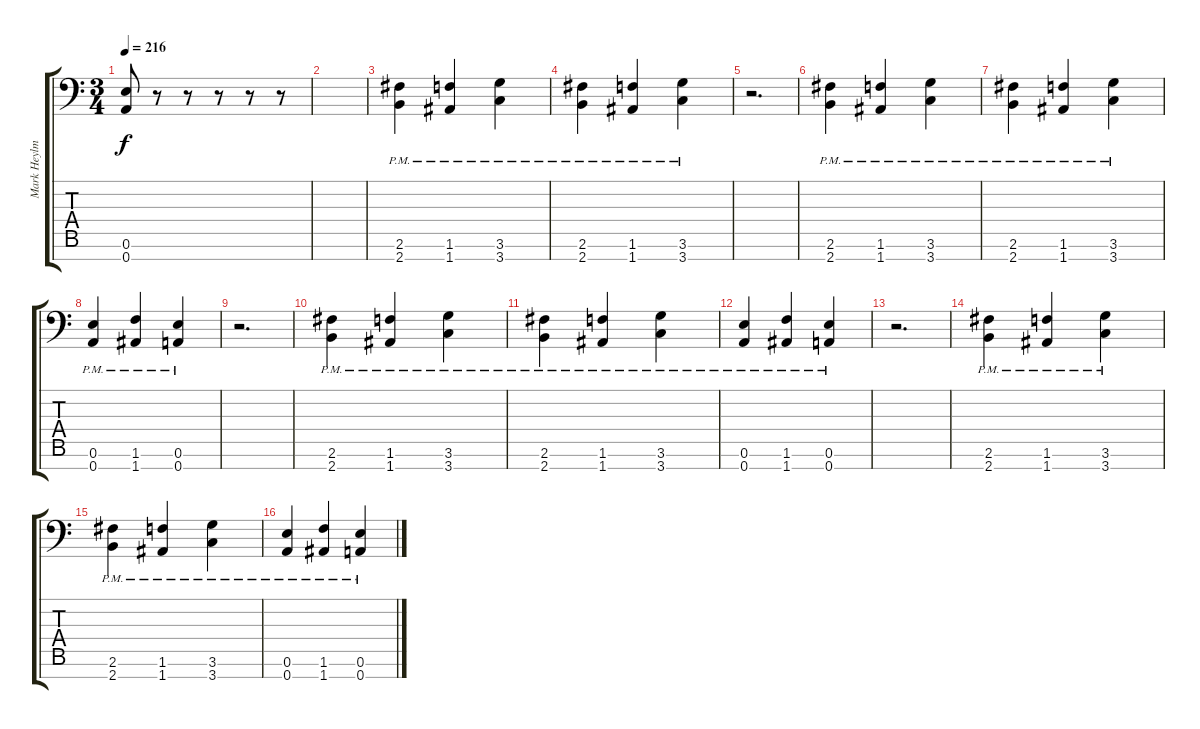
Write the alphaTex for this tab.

\track ("Mark Heylmun" "Mark Heylm") {instrument distortionguitar}
\staff {score tabs}
\tuning (E4 B3 G3 D3 A2 E2 A1) {hide}
\ts (3 4)
\tempo 216
\clef f4
\ks c
(0.6 0.7).8{dy f} r.8 r.8 r.8 r.8 r.8 |
|
(2.6{pm} 2.7{pm}).4 (1.6{pm} 1.7{pm}).4 (3.6{pm} 3.7{pm}).4 |
(2.6{pm} 2.7{pm}).4 (1.6{pm} 1.7{pm}).4 (3.6{pm} 3.7{pm}).4 |
r.2{d} |
(2.6{pm} 2.7{pm}).4 (1.6{pm} 1.7{pm}).4 (3.6{pm} 3.7{pm}).4 |
(2.6{pm} 2.7{pm}).4 (1.6{pm} 1.7{pm}).4 (3.6{pm} 3.7{pm}).4 |
(0.6{pm} 0.7{pm}).4 (1.6{pm} 1.7{pm}).4 (0.6{pm} 0.7{pm}).4 |
r.2{d} |
(2.6{pm} 2.7{pm}).4 (1.6{pm} 1.7{pm}).4 (3.6{pm} 3.7{pm}).4 |
(2.6{pm} 2.7{pm}).4 (1.6{pm} 1.7{pm}).4 (3.6{pm} 3.7{pm}).4 |
(0.6{pm} 0.7{pm}).4 (1.6{pm} 1.7{pm}).4 (0.6{pm} 0.7{pm}).4 |
r.2{d} |
(2.6{pm} 2.7{pm}).4 (1.6{pm} 1.7{pm}).4 (3.6{pm} 3.7{pm}).4 |
(2.6{pm} 2.7{pm}).4 (1.6{pm} 1.7{pm}).4 (3.6{pm} 3.7{pm}).4 |
(0.6{pm} 0.7{pm}).4 (1.6{pm} 1.7{pm}).4 (0.6{pm} 0.7{pm}).4
